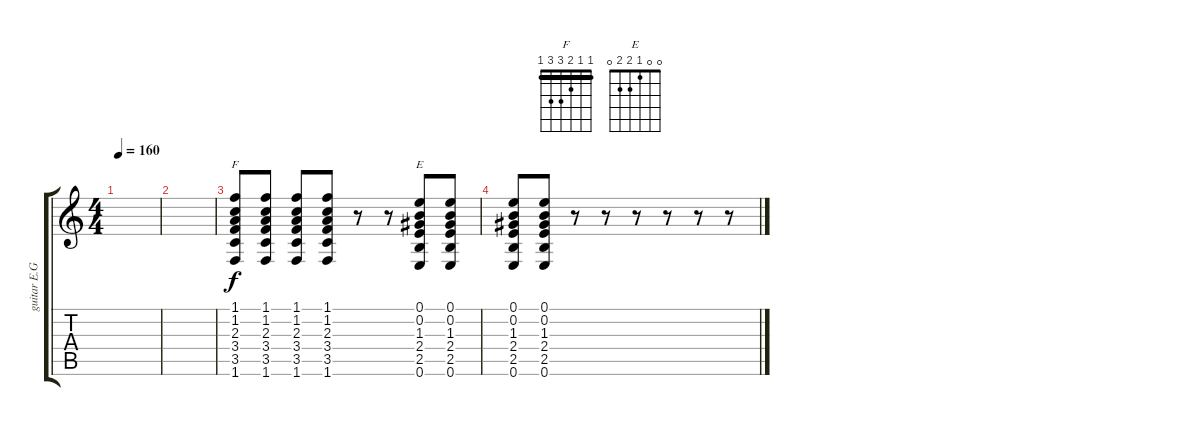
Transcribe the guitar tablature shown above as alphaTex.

\track ("guitar E.GHE" "guitar E.G") {instrument electricguitarclean}
\staff {score tabs}
\tuning (E4 B3 G3 D3 A2 E2) {hide}
\chord ("F" 1 1 2 3 3 1) {barre 1}
\chord ("E" 0 0 1 2 2 0)
\ts (4 4)
\tempo 160
\clef g2
\ks c
|
|
(1.1 1.2 2.3 3.4 3.5 1.6).8{ch "F"} (1.1 1.2 2.3 3.4 3.5 1.6).8 (1.1 1.2 2.3 3.4 3.5 1.6).8 (1.1 1.2 2.3 3.4 3.5 1.6).8 r.8 r.8 (0.1 0.2 1.3 2.4 2.5 0.6).8{ch "E"} (0.1 0.2 1.3 2.4 2.5 0.6).8 |
(0.1 0.2 1.3 2.4 2.5 0.6).8 (0.1 0.2 1.3 2.4 2.5 0.6).8 r.8 r.8 r.8 r.8 r.8 r.8
